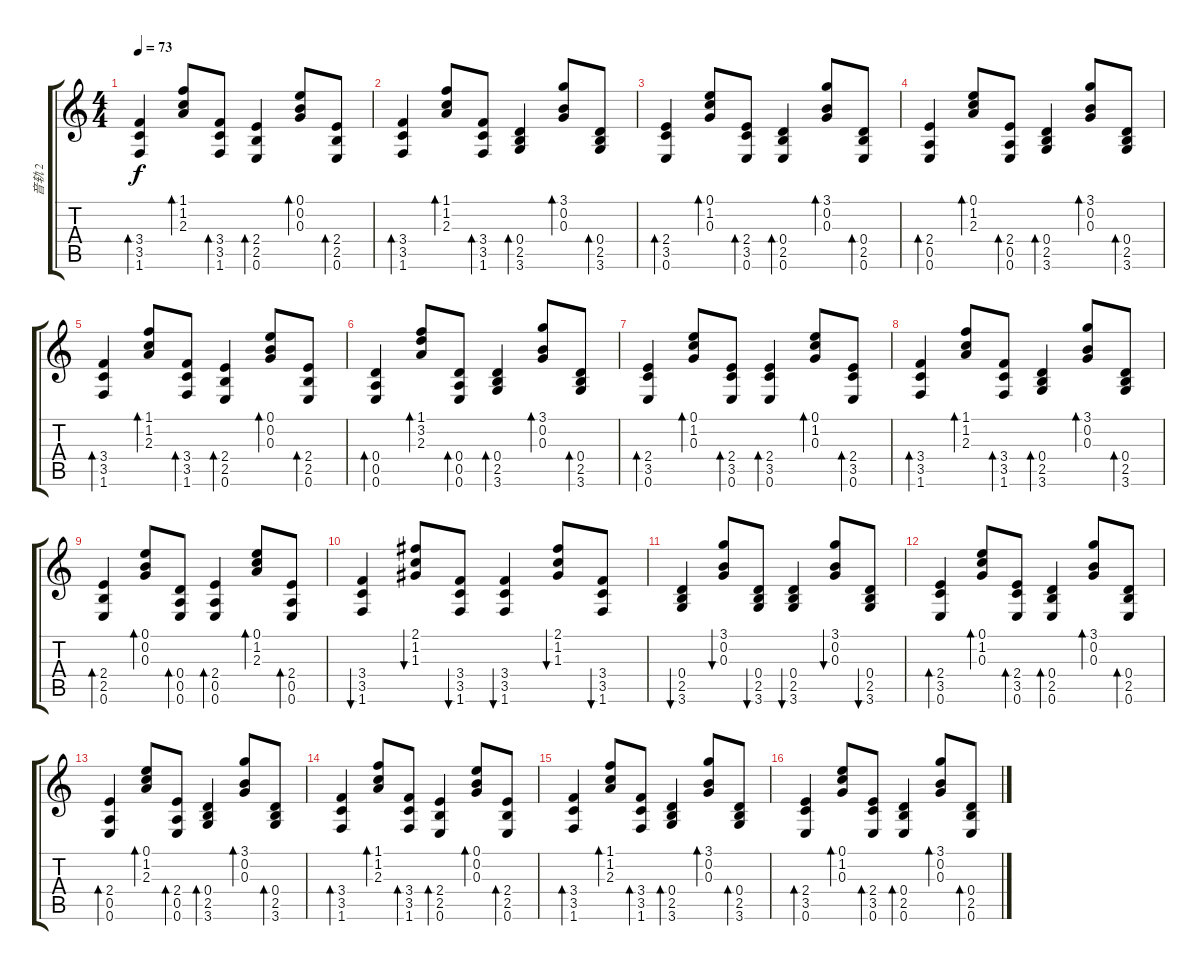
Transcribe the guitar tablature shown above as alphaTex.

\track ("音轨 2" "音轨 2") {instrument acousticguitarnylon}
\staff {score tabs}
\tuning (E4 B3 G3 D3 A2 E2) {hide}
\ts (4 4)
\tempo 73
\clef g2
\ks c
(3.4 3.5 1.6).4{bd 60 dy f} (1.1 1.2 2.3).8{bd 60} (3.4 3.5 1.6).8{bd 60} (2.4 2.5 0.6).4{bd 60} (0.1 0.2 0.3).8{bd 60} (2.4 2.5 0.6).8{bd 60} |
(3.4 3.5 1.6).4{bd 60} (1.1 1.2 2.3).8{bd 60} (3.4 3.5 1.6).8{bd 60} (0.4 2.5 3.6).4{bd 60} (3.1 0.2 0.3).8{bd 60} (0.4 2.5 3.6).8{bd 60} |
(2.4 3.5 0.6).4{bd 60} (0.1 1.2 0.3).8{bd 60} (2.4 3.5 0.6).8{bd 60} (0.4 2.5 0.6).4{bd 60} (3.1 0.2 0.3).8{bd 60} (0.4 2.5 0.6).8{bd 60} |
(2.4 0.5 0.6).4{bd 60} (0.1 1.2 2.3).8{bd 60} (2.4 0.5 0.6).8{bd 60} (0.4 2.5 3.6).4{bd 60} (3.1 0.2 0.3).8{bd 60} (0.4 2.5 3.6).8{bd 60} |
(3.4 3.5 1.6).4{bd 60} (1.1 1.2 2.3).8{bd 60} (3.4 3.5 1.6).8{bd 60} (2.4 2.5 0.6).4{bd 60} (0.1 0.2 0.3).8{bd 60} (2.4 2.5 0.6).8{bd 60} |
(0.4 0.5 0.6).4{bd 60} (1.1 3.2 2.3).8{bd 60} (0.4 0.5 0.6).8{bd 60} (0.4 2.5 3.6).4{bd 60} (3.1 0.2 0.3).8{bd 60} (0.4 2.5 3.6).8{bd 60} |
(2.4 3.5 0.6).4{bd 60} (0.1 1.2 0.3).8{bd 60} (2.4 3.5 0.6).8{bd 60} (2.4 3.5 0.6).4{bd 60} (0.1 1.2 0.3).8{bd 60} (2.4 3.5 0.6).8{bd 60} |
(3.4 3.5 1.6).4{bd 60} (1.1 1.2 2.3).8{bd 60} (3.4 3.5 1.6).8{bd 60} (0.4 2.5 3.6).4{bd 60} (3.1 0.2 0.3).8{bd 60} (0.4 2.5 3.6).8{bd 60} |
(2.4 2.5 0.6).4{bd 60} (0.1 0.2 0.3).8{bd 60} (0.4 0.5 0.6).8{bd 60} (2.4 0.5 0.6).4{bd 60} (0.1 1.2 2.3).8{bd 60} (2.4 0.5 0.6).8{bd 60} |
(3.4 3.5 1.6).4{bu 60} (2.1 1.2 1.3).8{bu 60} (3.4 3.5 1.6).8{bu 60} (3.4 3.5 1.6).4{bu 60} (2.1 1.2 1.3).8{bu 60} (3.4 3.5 1.6).8{bu 60} |
(0.4 2.5 3.6).4{bu 60} (3.1 0.2 0.3).8{bu 60} (0.4 2.5 3.6).8{bu 60} (0.4 2.5 3.6).4{bu 60} (3.1 0.2 0.3).8{bu 60} (0.4 2.5 3.6).8{bu 60} |
(2.4 3.5 0.6).4{bd 60} (0.1 1.2 0.3).8{bd 60} (2.4 3.5 0.6).8{bd 60} (0.4 2.5 0.6).4{bd 60} (3.1 0.2 0.3).8{bd 60} (0.4 2.5 0.6).8{bd 60} |
(2.4 0.5 0.6).4{bd 60} (0.1 1.2 2.3).8{bd 60} (2.4 0.5 0.6).8{bd 60} (0.4 2.5 3.6).4{bd 60} (3.1 0.2 0.3).8{bd 60} (0.4 2.5 3.6).8{bd 60} |
(3.4 3.5 1.6).4{bd 60} (1.1 1.2 2.3).8{bd 60} (3.4 3.5 1.6).8{bd 60} (2.4 2.5 0.6).4{bd 60} (0.1 0.2 0.3).8{bd 60} (2.4 2.5 0.6).8{bd 60} |
(3.4 3.5 1.6).4{bd 60} (1.1 1.2 2.3).8{bd 60} (3.4 3.5 1.6).8{bd 60} (0.4 2.5 3.6).4{bd 60} (3.1 0.2 0.3).8{bd 60} (0.4 2.5 3.6).8{bd 60} |
(2.4 3.5 0.6).4{bd 60} (0.1 1.2 0.3).8{bd 60} (2.4 3.5 0.6).8{bd 60} (0.4 2.5 0.6).4{bd 60} (3.1 0.2 0.3).8{bd 60} (0.4 2.5 0.6).8{bd 60}
